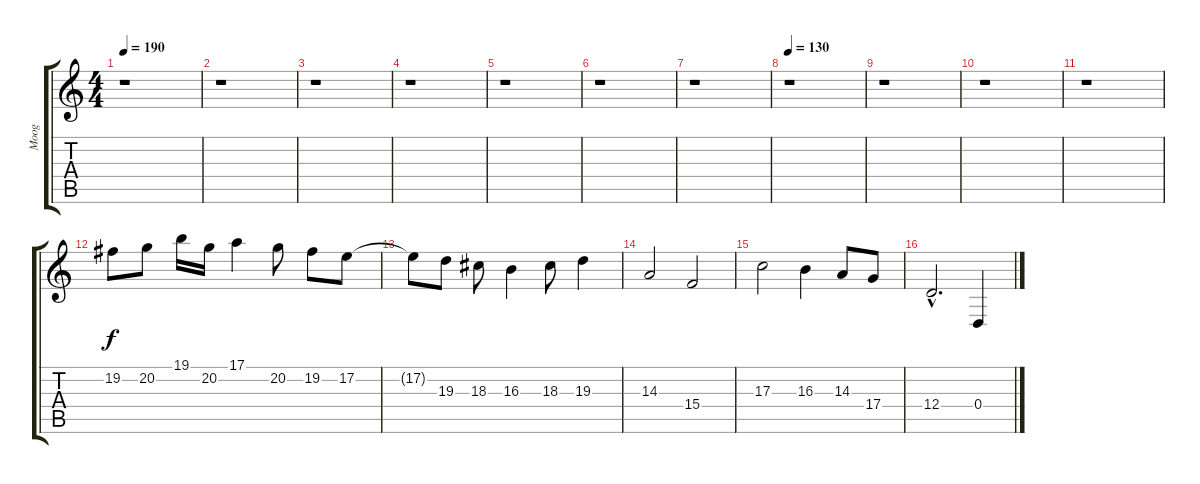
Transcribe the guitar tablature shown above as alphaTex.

\track ("Moog" "Moog") {instrument pad3polysynth}
\staff {score tabs}
\tuning (E4 B3 G3 D3 A2 E2) {hide}
\ts (4 4)
\tempo 190
\clef g2
\ks c
r.1{dy f} |
r.1 |
r.1 |
r.1 |
r.1 |
r.1 |
r.1 |
\tempo 130
r.1 |
r.1 |
r.1 |
r.1 |
19.2.8{volume 10 instrument lead2sawtooth} 20.2.8 19.1.16 20.2.16 17.1.4 20.2.8 19.2.8 17.2.8 |
17.2{t}.8 19.3.8 18.3.8 16.3.4 18.3.8 19.3.4 |
14.3.2 15.4.2 |
17.3.2 16.3.4 14.3.8 17.4.8 |
12.4{hac}.2{d} 0.4.4
